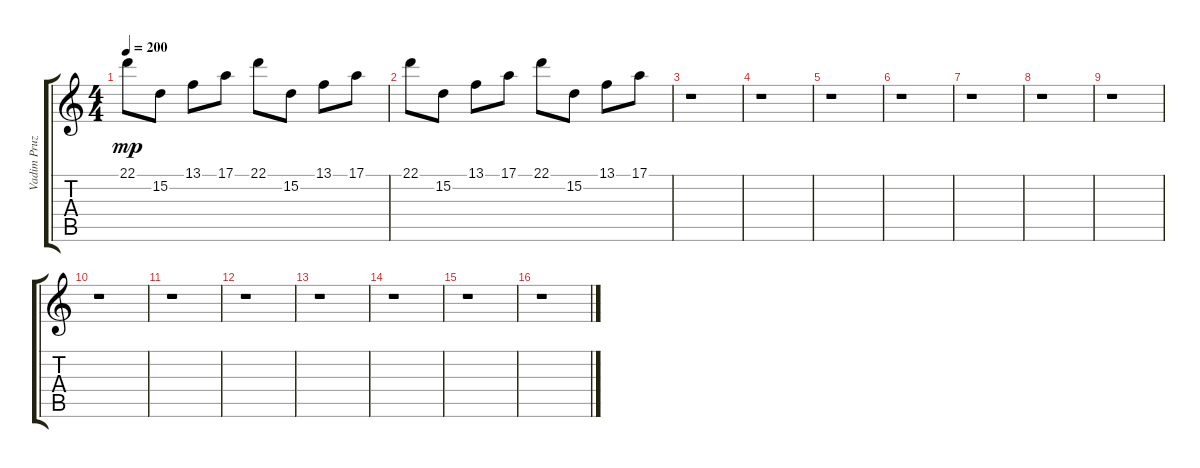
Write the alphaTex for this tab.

\track ("Vadim Pruzhanov | Keyboard 1" "Vadim Pruz") {instrument choiraahs}
\staff {score tabs}
\tuning (E4 B3 G3 D3 A2 E2) {hide}
\ts (4 4)
\tempo 200
\clef g2
\ks c
22.1.8{dy mp} 15.2.8 13.1.8 17.1.8 22.1.8 15.2.8 13.1.8 17.1.8 |
22.1.8 15.2.8 13.1.8 17.1.8 22.1.8 15.2.8 13.1.8 17.1.8 |
r.1 |
r.1 |
r.1 |
r.1 |
r.1 |
r.1 |
r.1 |
r.1 |
r.1 |
r.1 |
r.1 |
r.1 |
r.1 |
r.1
